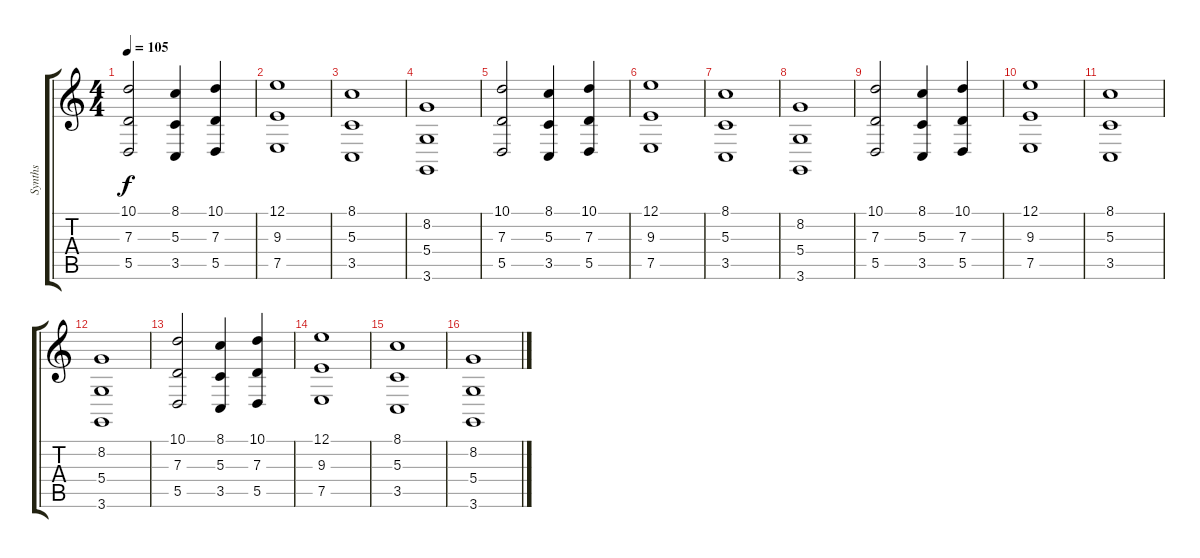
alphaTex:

\track ("Synths" "Synths") {instrument synthstrings1}
\staff {score tabs}
\tuning (E4 B3 G3 D3 A2 E2) {hide}
\ts (4 4)
\tempo 105
\clef g2
\ks c
(10.1 7.3 5.5).2{dy f} (8.1 5.3 3.5).4 (10.1 7.3 5.5).4 |
(12.1 9.3 7.5).1 |
(8.1 5.3 3.5).1 |
(8.2 5.4 3.6).1 |
(10.1 7.3 5.5).2 (8.1 5.3 3.5).4 (10.1 7.3 5.5).4 |
(12.1 9.3 7.5).1 |
(8.1 5.3 3.5).1 |
(8.2 5.4 3.6).1 |
(10.1 7.3 5.5).2 (8.1 5.3 3.5).4 (10.1 7.3 5.5).4 |
(12.1 9.3 7.5).1 |
(8.1 5.3 3.5).1 |
(8.2 5.4 3.6).1 |
(10.1 7.3 5.5).2 (8.1 5.3 3.5).4 (10.1 7.3 5.5).4 |
(12.1 9.3 7.5).1 |
(8.1 5.3 3.5).1 |
(8.2 5.4 3.6).1
